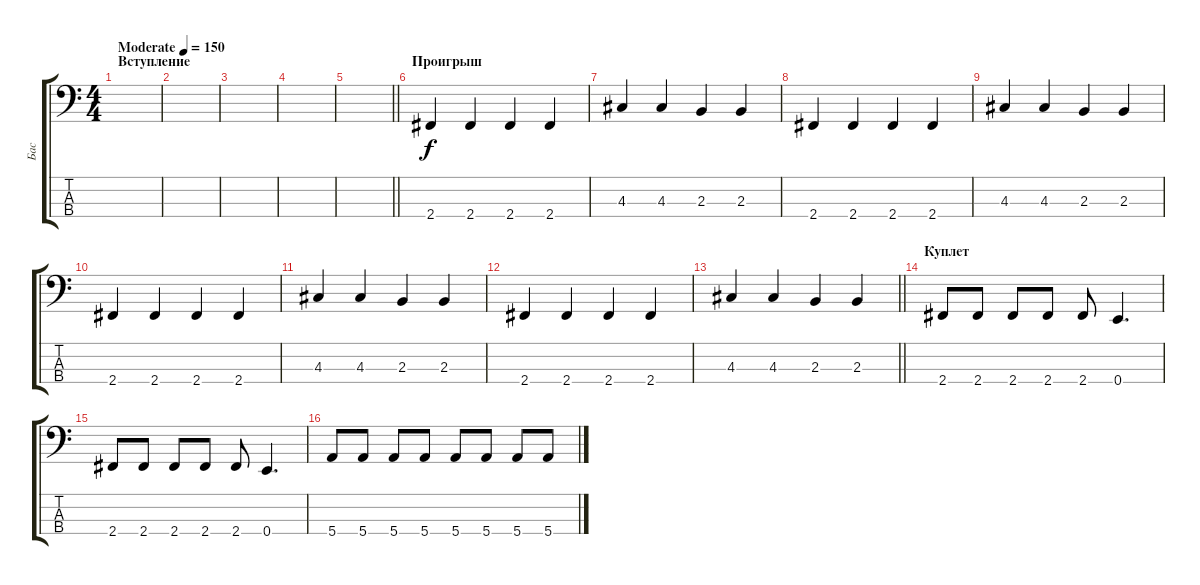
\track ("Бас" "Бас") {instrument electricbassfinger}
\staff {score tabs}
\tuning (G2 D2 A1 E1) {hide}
\ts (4 4)
\section ("" "Вступление")
\tempo (150 "Moderate")
\clef f4
\ks c
|
|
|
|
\barLineRight lightlight
|
\section ("" "Проигрыш")
2.4.4 2.4.4 2.4.4 2.4.4 |
4.3.4 4.3.4 2.3.4 2.3.4 |
2.4.4 2.4.4 2.4.4 2.4.4 |
4.3.4 4.3.4 2.3.4 2.3.4 |
2.4.4 2.4.4 2.4.4 2.4.4 |
4.3.4 4.3.4 2.3.4 2.3.4 |
2.4.4 2.4.4 2.4.4 2.4.4 |
\barLineRight lightlight
4.3.4 4.3.4 2.3.4 2.3.4 |
\section ("" "Куплет")
2.4.8 2.4.8 2.4.8 2.4.8 2.4.8 0.4.4{d} |
2.4.8 2.4.8 2.4.8 2.4.8 2.4.8 0.4.4{d} |
5.4.8 5.4.8 5.4.8 5.4.8 5.4.8 5.4.8 5.4.8 5.4.8
